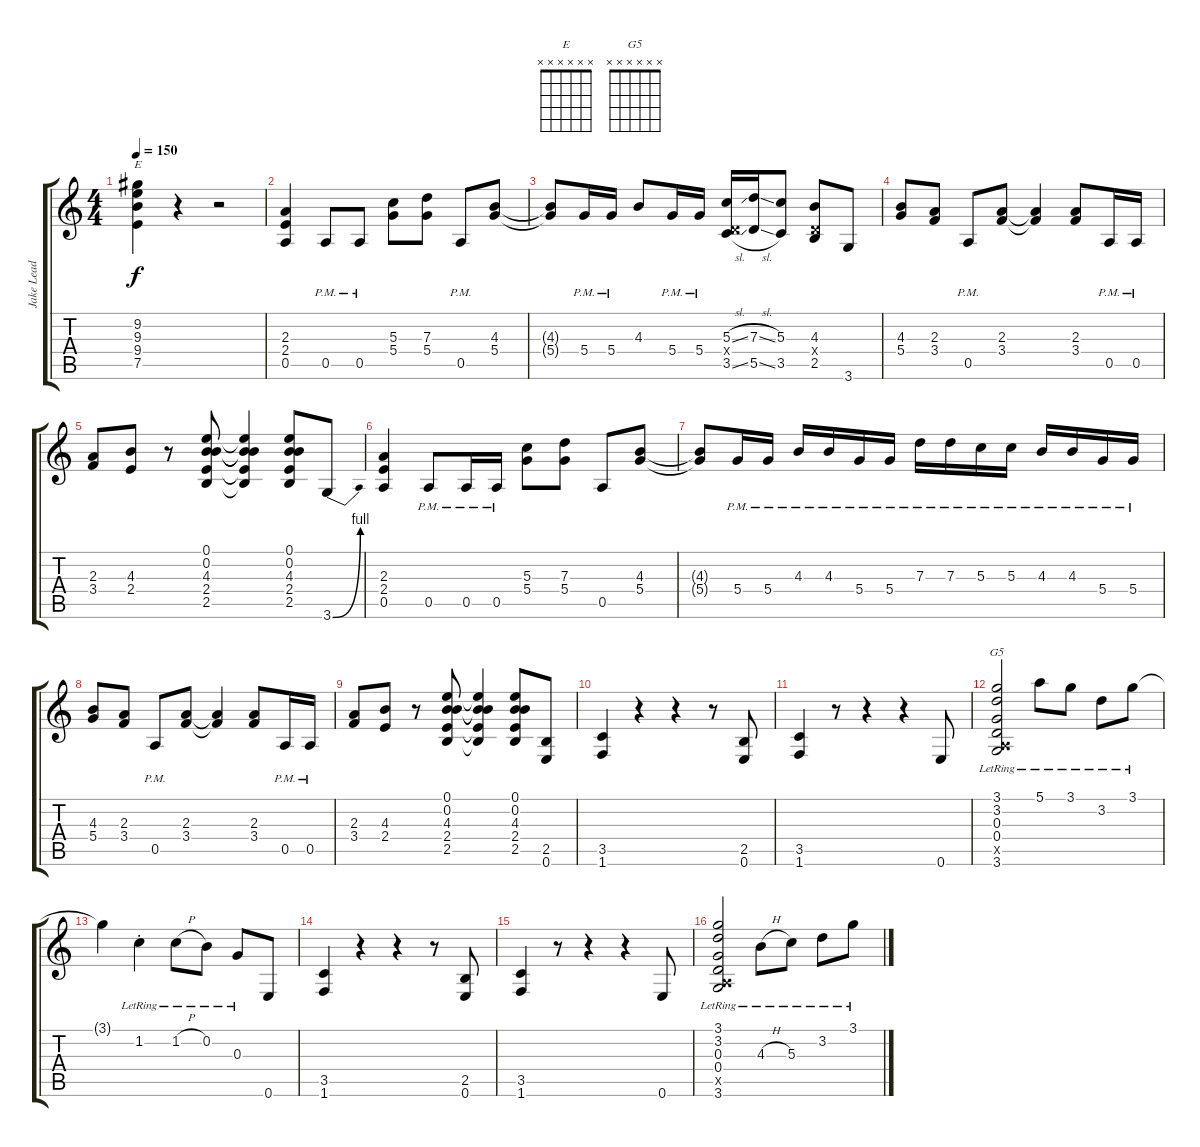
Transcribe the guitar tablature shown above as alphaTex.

\track ("Jake Lead" "Jake Lead") {instrument overdrivenguitar}
\staff {score tabs}
\tuning (E4 B3 G3 D3 A2 E2) {hide}
\chord ("E" x x x x x x)
\chord ("G5" x x x x x x)
\ts (4 4)
\tempo 150
\clef g2
\ks c
(9.2 9.3 9.4 7.5).4{ch "E" dy f} r.4 r.2 |
(2.3 2.4 0.5).4 0.5{pm}.8 0.5{pm}.8 (5.3 5.4).8 (7.3 5.4).8 0.5{pm}.8 (4.3 5.4).8 |
(4.3{t} 5.4{t}).8 5.4{pm}.16 5.4{pm}.16 4.3.8 5.4{pm}.16 5.4{pm}.16 (5.3{sl} 0.4{x} 3.5{sl}).16 (7.3{sl} 5.5{sl}).16 (5.3 3.5).8 (4.3 0.4{x} 2.5).8 3.6.8 |
(4.3 5.4).8 (2.3 3.4).8 0.5{pm}.8 (2.3 3.4).8 (2.3{t} 3.4{t}).4 (2.3 3.4).8 0.5{pm}.16 0.5{pm}.16 |
(2.3 3.4).8 (4.3 2.4).8 r.8 (0.1 0.2 4.3 2.4 2.5).8 (0.1{t} 0.2{t} 4.3{t} 2.4{t} 2.5{t}).4 (0.1 0.2 4.3 2.4 2.5).8 3.6{be (bend 0 0 60 4)}.8 |
(2.3 2.4 0.5).4 0.5{pm}.8 0.5{pm}.16 0.5{pm}.16 (5.3 5.4).8 (7.3 5.4).8 0.5.8 (4.3 5.4).8 |
(4.3{t} 5.4{t}).8 5.4{pm}.16 5.4{pm}.16 4.3{pm}.16 4.3{pm}.16 5.4{pm}.16 5.4{pm}.16 7.3{pm}.16 7.3{pm}.16 5.3{pm}.16 5.3{pm}.16 4.3{pm}.16 4.3{pm}.16 5.4{pm}.16 5.4{pm}.16 |
(4.3 5.4).8 (2.3 3.4).8 0.5{pm}.8 (2.3 3.4).8 (2.3{t} 3.4{t}).4 (2.3 3.4).8 0.5{pm}.16 0.5{pm}.16 |
(2.3 3.4).8 (4.3 2.4).8 r.8 (0.1 0.2 4.3 2.4 2.5).8 (0.1{t} 0.2{t} 4.3{t} 2.4{t} 2.5{t}).4 (0.1 0.2 4.3 2.4 2.5).8 (2.5 0.6).8 |
(3.5 1.6).4 r.4 r.4 r.8 (2.5 0.6).8 |
(3.5 1.6).4 r.8 r.4 r.4 0.6.8 |
(3.1{lr} 3.2{lr} 0.3{lr} 0.4{lr} 0.5{x} 3.6{lr}).2{ch "G5"} 5.1{lr}.8 3.1{lr}.8 3.2{lr}.8 3.1{lr}.8 |
3.1{t}.4 1.2{st lr}.4 1.2{h lr}.8 0.2{lr}.8 0.3{lr}.8 0.6.8 |
(3.5 1.6).4 r.4 r.4 r.8 (2.5 0.6).8 |
(3.5 1.6).4 r.8 r.4 r.4 0.6.8 |
(3.1{lr} 3.2{lr} 0.3{lr} 0.4{lr} 0.5{x} 3.6{lr}).2 4.3{h lr}.8 5.3{lr}.8 3.2{lr}.8 3.1{lr}.8
